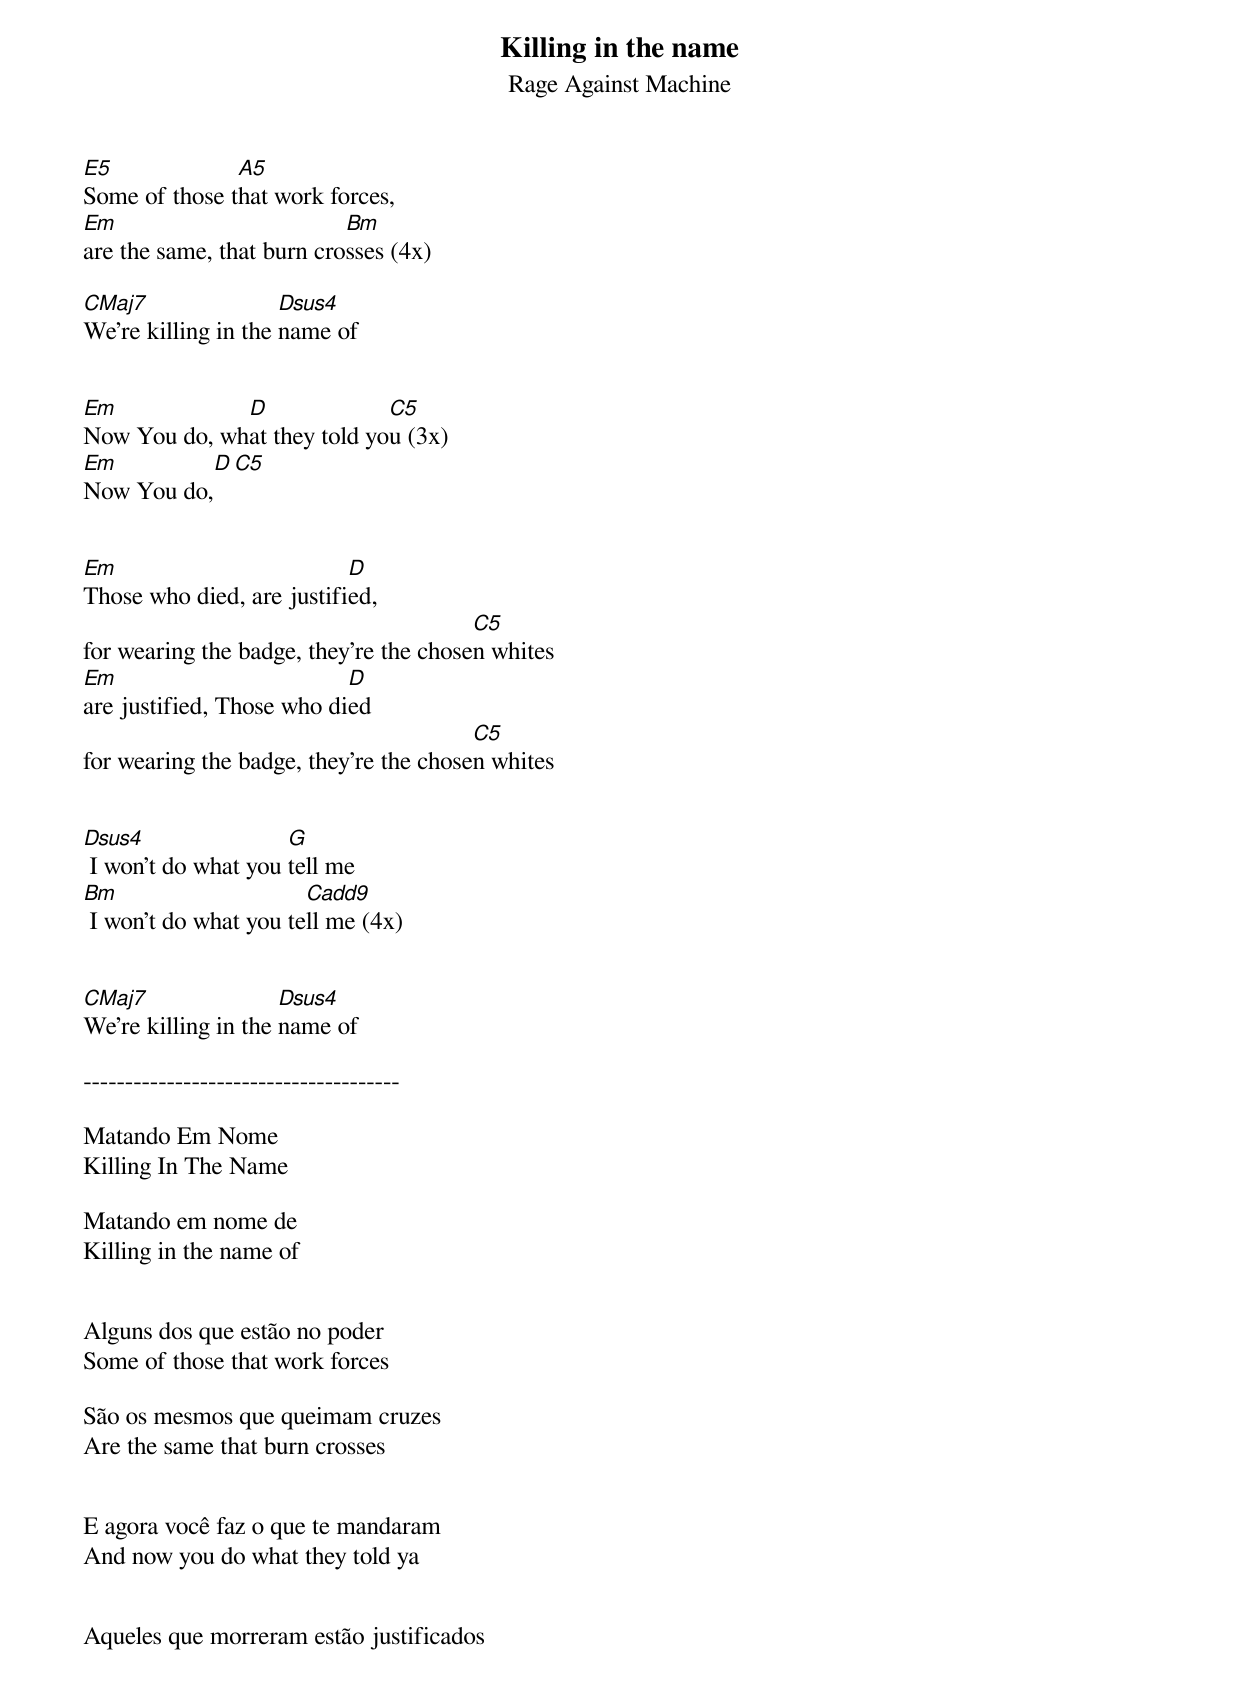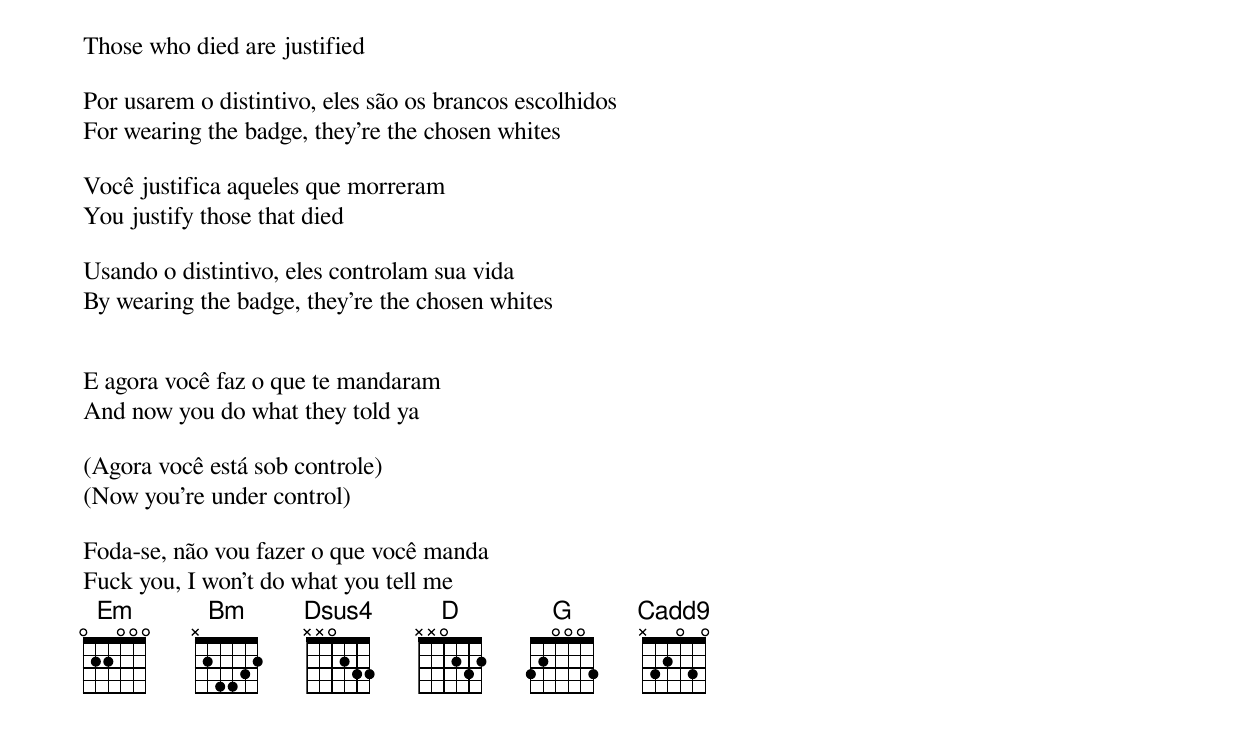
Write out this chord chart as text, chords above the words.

Killing in the name
Rage Against Machine


E5             A5
Some of those that work forces,
Em                         Bm
are the same, that burn crosses (4x)

CMaj7                Dsus4
We're killing in the name of


Em            D              C5
Now You do, what they told you (3x)
Em            D              C5
Now You do,


Em                         D
Those who died, are justified,
                                        C5
for wearing the badge, they're the chosen whites
Em                         D
are justified, Those who died
                                        C5
for wearing the badge, they're the chosen whites


Dsus4                G
 I won't do what you tell me
Bm                     Cadd9
 I won't do what you tell me (4x)


CMaj7                Dsus4
We're killing in the name of

--------------------------------------

Matando Em Nome
Killing In The Name

Matando em nome de
Killing in the name of


Alguns dos que estão no poder
Some of those that work forces

São os mesmos que queimam cruzes
Are the same that burn crosses


E agora você faz o que te mandaram
And now you do what they told ya


Aqueles que morreram estão justificados
Those who died are justified

Por usarem o distintivo, eles são os brancos escolhidos
For wearing the badge, they're the chosen whites

Você justifica aqueles que morreram
You justify those that died

Usando o distintivo, eles controlam sua vida
By wearing the badge, they're the chosen whites


E agora você faz o que te mandaram
And now you do what they told ya

(Agora você está sob controle)
(Now you're under control)

Foda-se, não vou fazer o que você manda
Fuck you, I won't do what you tell me
